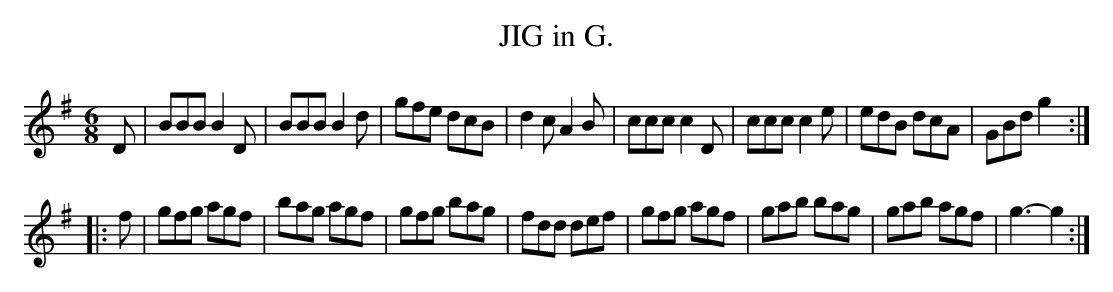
X:1
T: JIG in G.
M: 6/8
L: 1/8
K: G
D |\
BBB B2D | BBB B2d | gfe dcB | d2c A2B |\
ccc c2D | ccc c2e | edB dcA | GBd g2 :|
|: f |\
gfg agf | bag agf | gfg bag | fdd def |\
gfg agf | gab bag | gab agf | g3- g2 :|
